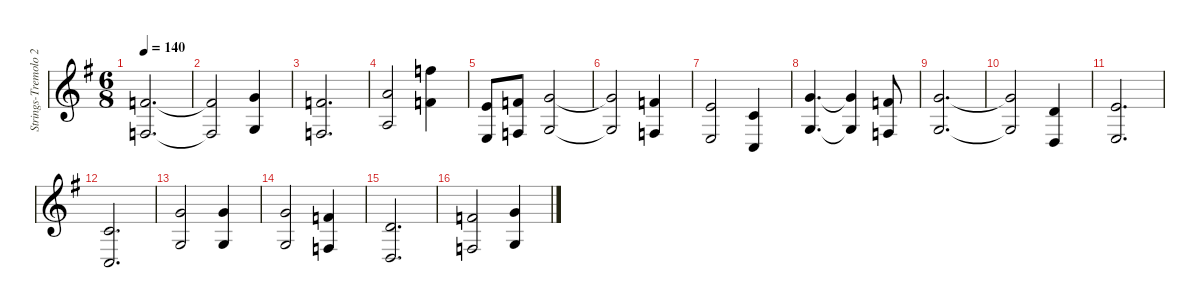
\defaultSystemsLayout 8
\hideDynamics
\bracketExtendMode groupsimilarinstruments
\firstSystemTrackNameMode fullname
\otherSystemsTrackNameOrientation horizontal
\track ("Strings-Tremolo 2" "vln.") {defaultSystemsLayout 8 instrument tremolostrings}
\staff {score}
\tuning (E4 B3 G3 D3 A2 E2)
\ts (6 8)
\tempo 140
\clef g2
\ks g
(10.3{acc forcenatural} 8.5{acc forcenatural}).2{d dy f beam Up} |
(10.3{t acc forcenatural} 8.5{t acc forcenatural}).2{beam Up} (12.3{acc forcenatural} 10.5{acc forcenatural}).4{beam Up} |
(10.3{acc forcenatural} 8.5{acc forcenatural}).2{d beam Up} |
(14.3{acc forcenatural} 12.5{acc forcenatural}).2{beam Up} (22.3{acc forcenatural} 20.5{acc forcenatural}).4{beam Down} |
(9.3{acc forcenatural} 7.5{acc forcenatural}).8{beam Up} (10.3{acc forcenatural} 8.5{acc forcenatural}).8{beam Up} (12.3{acc forcenatural} 10.5{acc forcenatural}).2{beam Up} |
(12.3{t acc forcenatural} 10.5{t acc forcenatural}).2{beam Up} (10.3{acc forcenatural} 8.5{acc forcenatural}).4{beam Up} |
(9.3{acc forcenatural} 7.5{acc forcenatural}).2{beam Up} (5.3{acc forcenatural} 3.5{acc forcenatural}).4{beam Up} |
(12.3{acc forcenatural} 10.5{acc forcenatural}).4{d beam Up} (12.3{t acc forcenatural} 10.5{t acc forcenatural}).4{beam Up} (10.3{acc forcenatural} 8.5{acc forcenatural}).8{beam Up} |
(12.3{acc forcenatural} 10.5{acc forcenatural}).2{d beam Up} |
(12.3{t acc forcenatural} 10.5{t acc forcenatural}).2{beam Up} (7.3{acc forcenatural} 5.5{acc forcenatural}).4{beam Up} |
(9.3{acc forcenatural} 7.5{acc forcenatural}).2{d beam Up} |
(5.3{acc forcenatural} 3.5{acc forcenatural}).2{d beam Up} |
(12.3{acc forcenatural} 10.5{acc forcenatural}).2{beam Up} (12.3{acc forcenatural} 10.5{acc forcenatural}).4{beam Up} |
(12.3{acc forcenatural} 10.5{acc forcenatural}).2{beam Up} (10.3{acc forcenatural} 8.5{acc forcenatural}).4{beam Up} |
(7.3{acc forcenatural} 5.5{acc forcenatural}).2{d beam Up} |
(10.3{acc forcenatural} 8.5{acc forcenatural}).2{beam Up} (12.3{acc forcenatural} 10.5{acc forcenatural}).4{beam Up}
